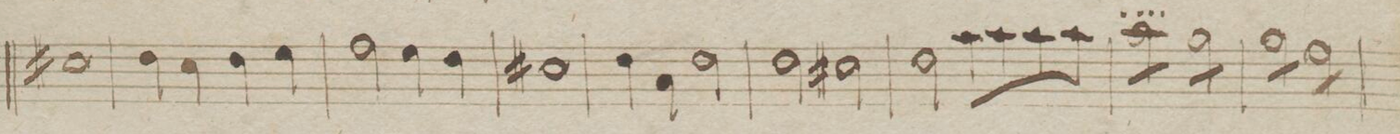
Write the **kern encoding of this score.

**kern	**dynam
*I"Violio 1mo	*
*clefG2	*
*k[b-]	*
*met(c|)	*
*M2/2	*
1cc#X	.
=72	=72
4dd\	.
4cc\	.
4dd\	.
4ee\	.
=73	=73
2ff\	.
4ee\	.
4dd\	.
=74	=74
1cc#X	.
=75	=75
4dd\	.
4a/	.
2dd\	.
=76	=76
2dd\	.
2cc#X\	.
=77	=77
2dd\	.
8aa\L	.
8aa\	.
8aa\	.
8aa\J	.
=78	=78
8aa'\L	.
8aa'\	.
8aa'\	.
8aa'\J	.
8gg\L	.
8gg\	.
8gg\	.
8gg\J	.
=79	=79
8gg\L	.
8gg\	.
8gg\	.
8gg\J	.
8ff\L	.
8ff\	.
8ff\	.
8ff\J	.
=80	=80
*-	*-
